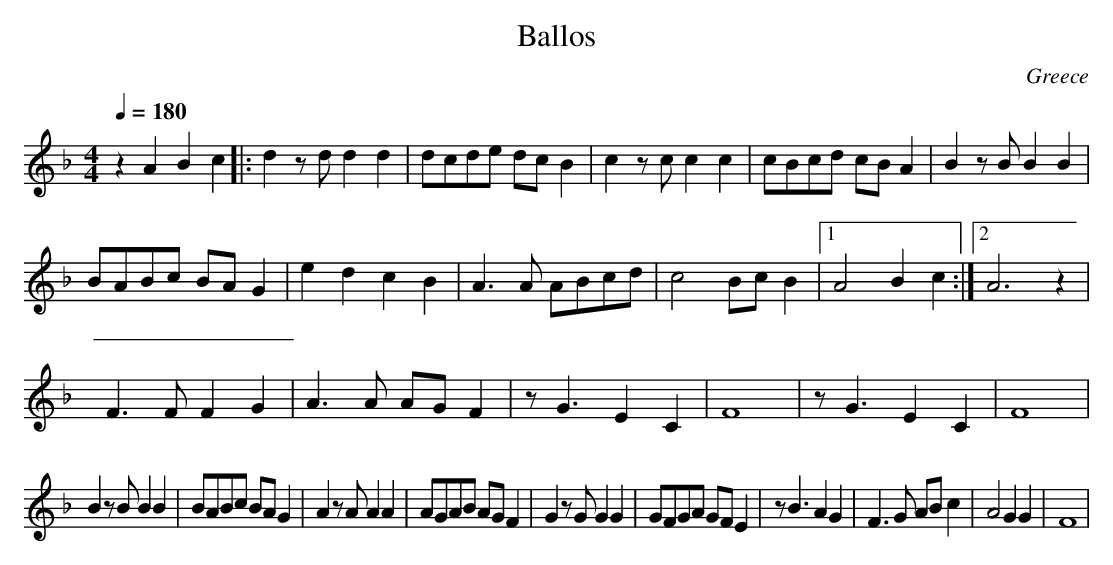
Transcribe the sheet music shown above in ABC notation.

X:1
T:Ballos
O:Greece
M:4/4
L:1/8
Q:1/4=180
K:F
z2 A2 B2 c2|:d2 zd d2 d2|dcde dcB2|c2 zc c2 c2|cBcd cBA2|B2 zB B2 B2|
BABc BAG2|e2 d2 c2 B2 | A3 A ABcd|c4 Bc B2|[1A4 B2 c2:|[2 A6 z2|
F3 F F2 G2|A3 A AG F2|z G3 E2 C2|F8| z G3 E2 C2| F8|
B2 zB B2 B2|BABc BAG2|A2 zA A2 A2| AGAB AGF2|G2 zG G2 G2| GFGA GFE2|\
z B3 A2 G2| F3G AB c2|A4 G2 G2| F8|
